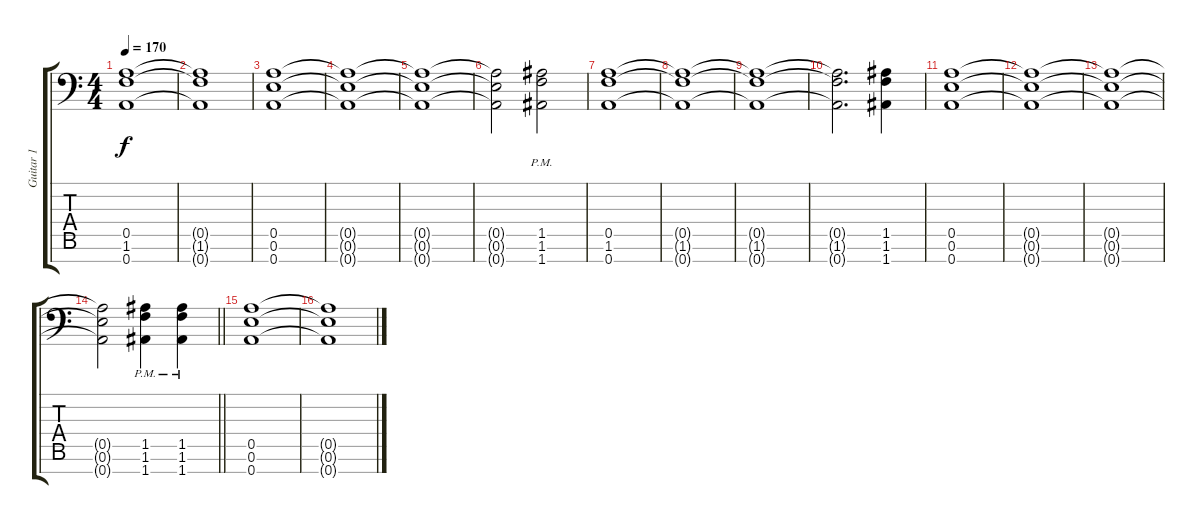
\track ("Guitar 1" "Guitar 1") {instrument distortionguitar}
\staff {score tabs}
\tuning (E4 B3 G3 D3 A2 E2 A1) {hide}
\ts (4 4)
\tempo 170
\clef f4
\ks c
(0.5{t} 1.6{t} 0.7{t}).1{dy f} |
(0.5{t} 1.6{t} 0.7{t}).1 |
(0.5 0.6 0.7).1 |
(0.5{t} 0.6{t} 0.7{t}).1 |
(0.5{t} 0.6{t} 0.7{t}).1 |
(0.5{t} 0.6{t} 0.7{t}).2 (1.5{pm} 1.6{pm} 1.7{pm}).2 |
(0.5 1.6 0.7).1 |
(0.5{t} 1.6{t} 0.7{t}).1 |
(0.5{t} 1.6{t} 0.7{t}).1 |
(0.5{t} 1.6{t} 0.7{t}).2{d} (1.5 1.6 1.7).4 |
(0.5 0.6 0.7).1 |
(0.5{t} 0.6{t} 0.7{t}).1 |
(0.5{t} 0.6{t} 0.7{t}).1 |
\barLineRight lightlight
(0.5{t} 0.6{t} 0.7{t}).2 (1.5{pm} 1.6{pm} 1.7{pm}).4 (1.5{pm} 1.6{pm} 1.7{pm}).4 |
(0.5 0.6 0.7).1{volume 11} |
(0.5{t} 0.6{t} 0.7{t}).1
